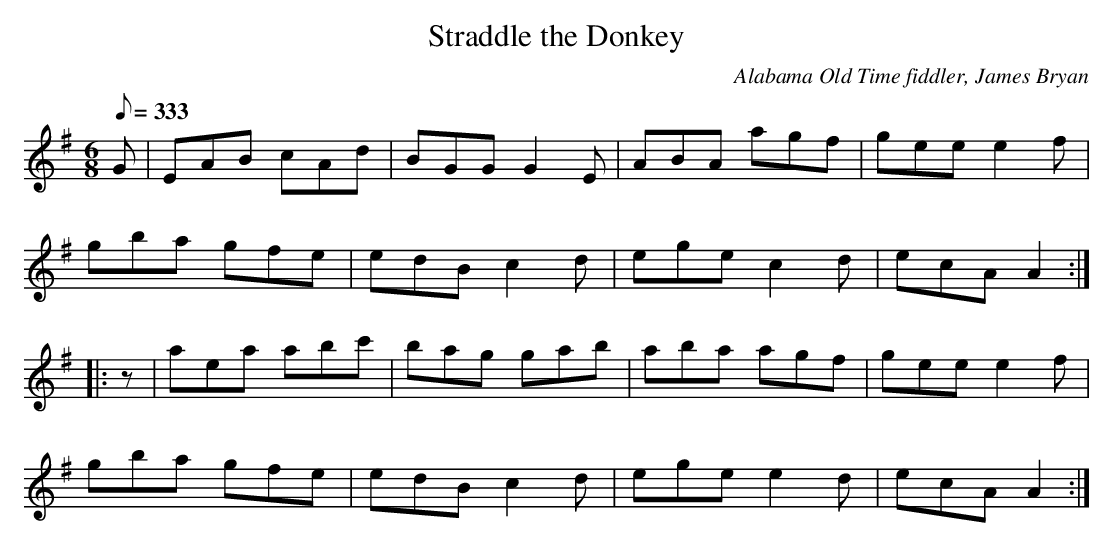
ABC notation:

X:1
T:Straddle the Donkey
O:Alabama Old Time fiddler, James Bryan
L:1/8
Q:333
M:6/8
K:Ador
G|EAB cAd|BGG G2 E|ABA agf|gee e2 f|
gba gfe|edB c2 d|ege c2 d|ecA A2:|
|:z|aea abc'|bag gab|aba agf|gee e2 f|
gba gfe|edB c2 d|ege e2 d|ecA A2:|
